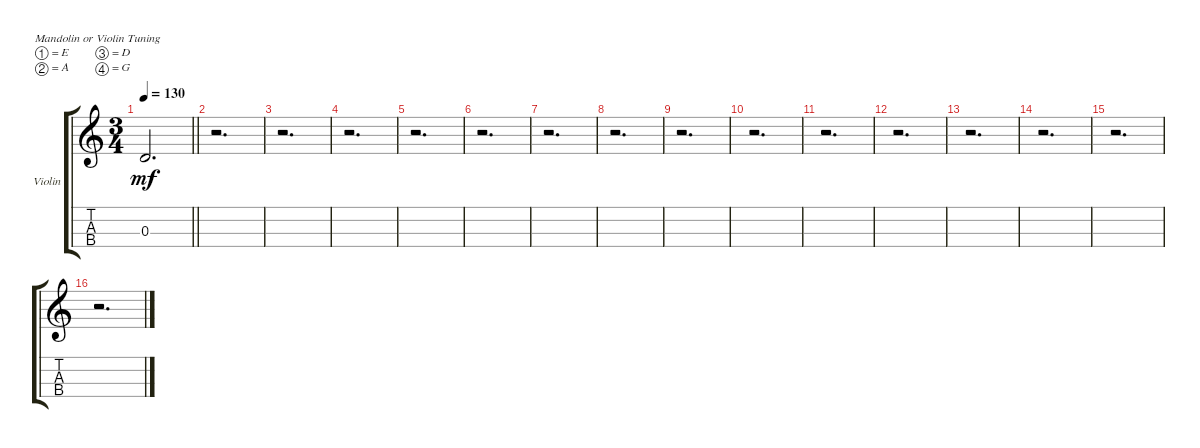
\defaultSystemsLayout 4
\bracketExtendMode groupsimilarinstruments
\firstSystemTrackNameOrientation horizontal
\otherSystemsTrackNameOrientation horizontal
\chordDiagramsInScore
\track ("Violin" "Violin") {instrument violin}
\staff {score tabs}
\tuning (E5 A4 D4 G3)
\ts (3 4)
\tempo 130
\clef g2
\scale
0.25
\barLineRight lightlight
\ks c
0.3.2{d dy mf} |
\scale
0.25 r.2{d} |
\scale
0.25 r.2{d} |
\scale
0.25 r.2{d} |
\scale
0.25 r.2{d} |
\scale
0.25 r.2{d} |
\scale
0.25 r.2{d} |
\scale
0.25 r.2{d} |
\scale
0.25 r.2{d} |
\scale
0.25 r.2{d} |
\scale
0.25 r.2{d} |
\scale
0.25 r.2{d} |
\scale
0.25 r.2{d} |
\scale
0.25 r.2{d} |
\scale
0.25 r.2{d} |
\scale
0.25 r.2{d}
